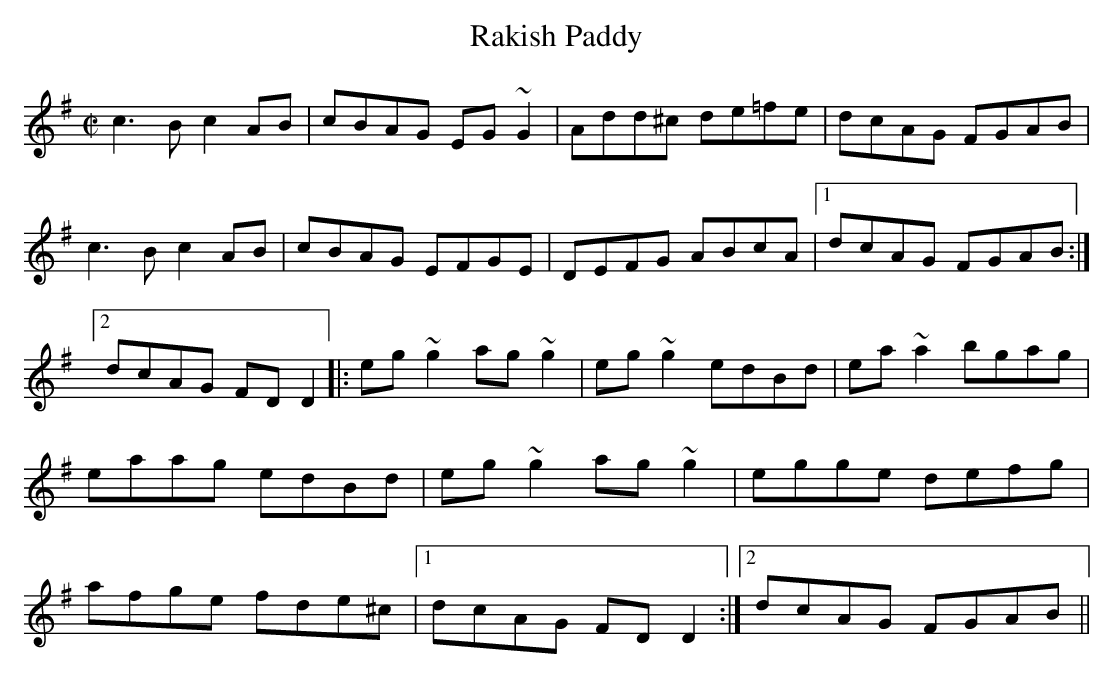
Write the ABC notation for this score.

X:1
T:Rakish Paddy
M:C|
K:Dmix
c3B c2AB|cBAG EG~G2|Add^c de=fe|dcAG FGAB| \
c3B c2AB|cBAG EFGE|DEFG ABcA|1 dcAG FGAB:|2 dcAG FDD2|| \
|:eg~g2 ag~g2|eg~g2 edBd|ea~a2 bgag|eaag edBd| \
eg~g2 ag~g2|egge defg|afge fde^c|1 dcAG FDD2:|2 dcAG FGAB||
